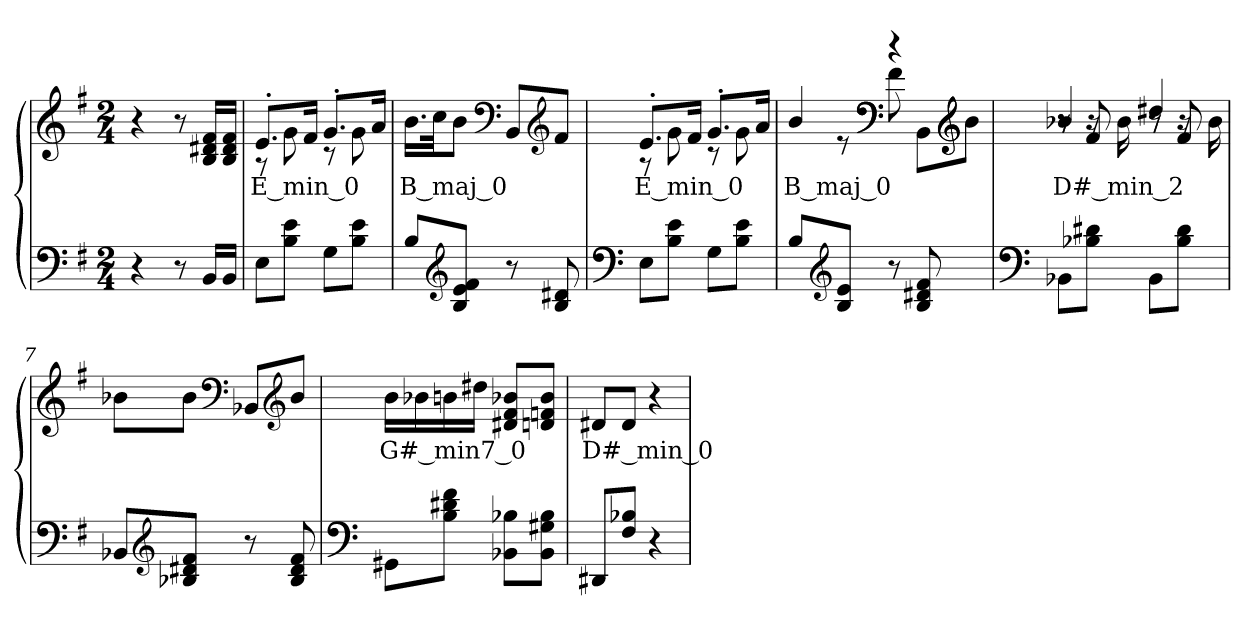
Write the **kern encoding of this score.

**kern	**kern	**text	**dynam
*part1	*part1	*part1	*part1
*staff2	*staff1	*staff1	*staff1/2
*clefF4	*clefG2	*	*
*k[f#]	*k[f#]	*	*
*M2/4	*M2/4	*	*
=1	=1	=1	=1
!	!	!	!LO:DY:a
4r	4r	.	M.M. = 45
8r	8r	.	.
16BB/LL	16B/ 16d#X/ 16f#/LL	.	.
16BB/JJ	16B/ 16d#/ 16f#/JJ	.	.
=2	=2	=2	=2
*	*^	*	*
8E\L	8.e'/L	8r	E_min_0	.
8B\ 8e\J	.	8g\	.	.
.	16f#/Jk	.	.	.
8G\L	8.g'/L	8r	.	.
8B\ 8e\J	.	8g\	.	.
.	16a/Jk	.	.	.
*	*v	*v	*	*
=3	=3	=3	=3
8B/L	16.b\LL	B_maj_0	.
.	32cc\Jk	.	.
*clefG2	*	*	*
8B/ 8e/ 8f#/J	8b\J	.	.
*	*clefF4	*	*
8r	8BB/L	.	.
*	*clefG2	*	*
8B/ 8d#X/	8f#/J	.	.
=4	=4	=4	=4
*clefF4	*	*	*
*^	*^	*	*
2ryy	8E\L	8.e'/L	8r	E_min_0	.
.	8B\ 8e\J	.	8g\	.	.
.	.	16f#/Jk	.	.	.
.	8G\L	8.g'/L	8r	.	.
.	8B\ 8e\J	.	8g\	.	.
.	.	16a/Jk	.	.	.
*v	*v	*	*	*	*
=5	=5	=5	=5	=5
8B/L	4b/	8ryy	B_maj_0	.
*clefG2	*	*	*	*
8B/ 8e/J	.	8r	.	.
*	*clefF4	*	*	*
8r	4r	8f#\	.	.
8B/ 8d#X/ 8f#/	.	8BB\L	.	.
*	*clefG2	*	*	*
8ryy	8ryy	8b\J	.	.
*	*v	*v	*	*
=6	=6	=6	=6
*clefF4	*	*	*
*^	*^	*	*
*	*	*	*^	*	*
2ryy	8BB-X\L	4b-X/	8r	8r	D#_min_2	.
.	8B-X\ 8d#X\J	.	16r	8f#/	.	.
.	.	.	16b-\	.	.	.
.	8BB-\L	4dd#X/	8r	8r	.	.
.	8B-\ 8d#\J	.	16r	8f#/	.	.
.	.	.	16b-\	.	.	.
*v	*v	*	*	*	*	*
*	*v	*v	*v	*	*
=7	=7	=7	=7
8BB-X/L	8b-X\L	.	.
*clefG2	*	*	*
8B-X/ 8d#X/ 8f#/J	8b-\J	.	.
*	*clefF4	*	*
8r	8BB-X/L	.	.
*	*clefG2	*	*
8B-/ 8d#/ 8f#/	8b-/J	.	.
=8	=8	=8	=8
*clefF4	*	*	*
*^	*	*	*
2ryy	8GG#X\L	16b\LL	G#_min7_0	.
.	.	16b-X\	.	.
.	8B\ 8d#X\ 8f#\J	16bn\	.	.
.	.	16dd#X\JJ	.	.
.	8BB-X\ 8B-X\L	8d#X/ 8f#/ 8b-X/L	.	.
.	8BB-\ 8G#X\ 8B-\J	8dn/ 8fn/ 8b-/J	.	.
*v	*v	*	*	*
=9	=9	=9	=9
8DD#X/L	8d#X/L	D#_min_0	.
8F#/ 8B-X/J	8d#/J	.	.
4r	4r	.	.
=	=	=	=
*-	*-	*-	*-
